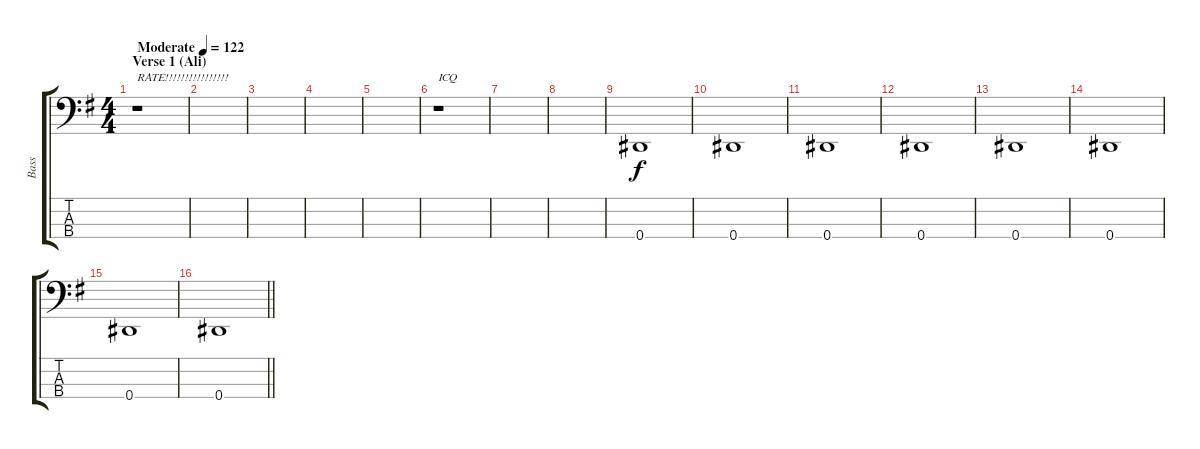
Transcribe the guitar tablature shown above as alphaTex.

\track ("Bass" "Bass") {instrument electricbassfinger}
\staff {score tabs}
\tuning (Gb2 Db2 Ab1 Eb1) {hide}
\ts (4 4)
\section ("" "Verse 1 (Ali)")
\tempo (122 "Moderate")
\clef f4
\ks eminor
r.1{txt "RATE!!!!!!!!!!!!!!!!" dy f instrument electricbassfinger} |
|
|
|
|
r.1{txt "ICQ"} |
|
|
0.4.1 |
0.4.1 |
0.4.1 |
0.4.1 |
0.4.1 |
0.4.1 |
0.4.1 |
\barLineRight lightlight
0.4.1
